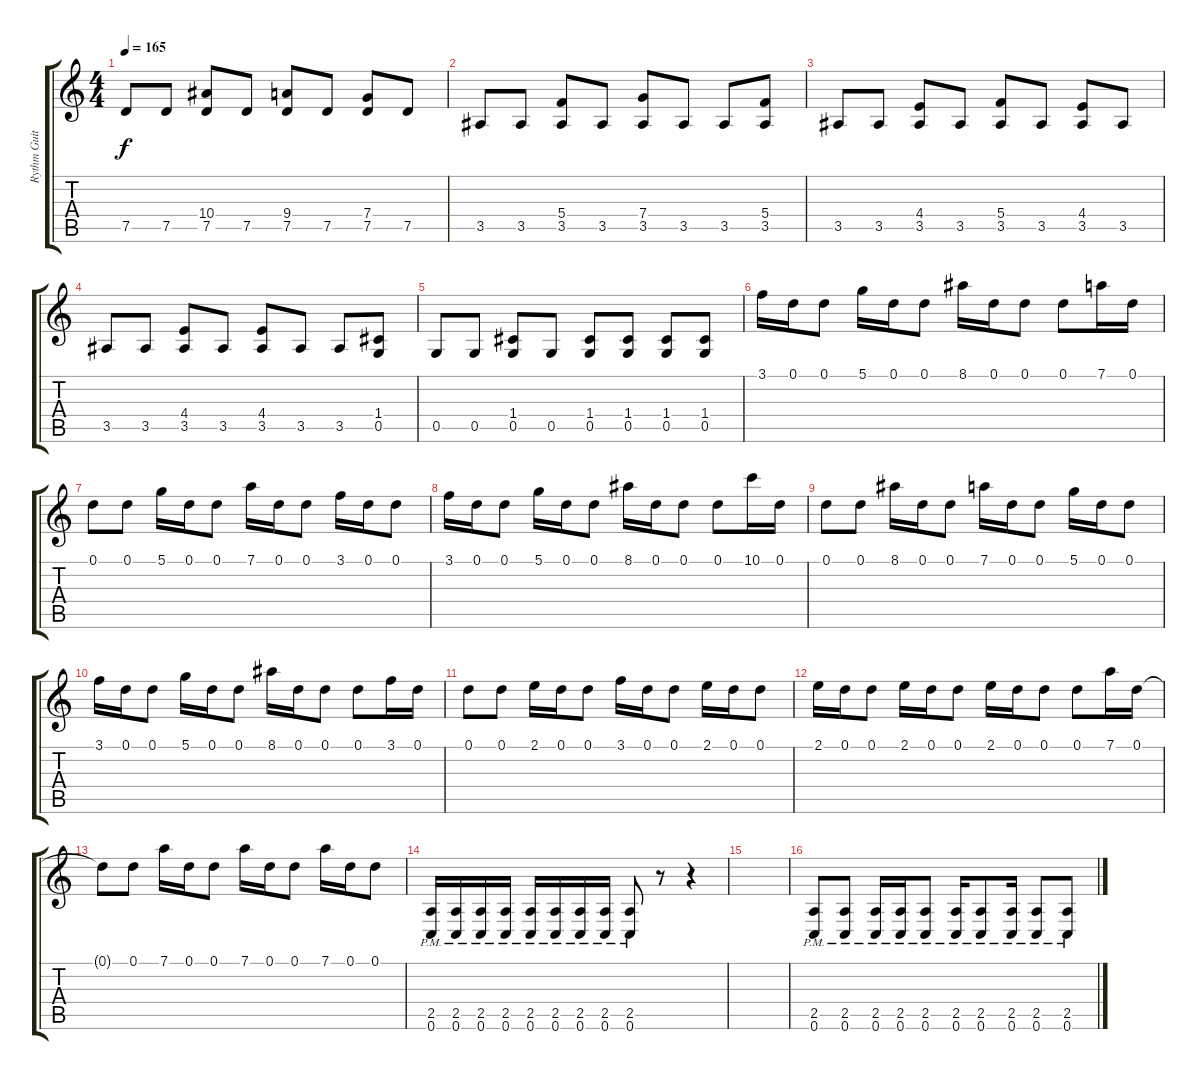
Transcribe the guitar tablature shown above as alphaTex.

\track ("Rythm Guitar" "Rythm Guit") {instrument distortionguitar}
\staff {score tabs}
\tuning (D4 A3 F3 C3 G2 C2) {hide}
\ts (4 4)
\tempo 165
\clef g2
\ks c
7.5.8{dy f} 7.5.8 (10.4 7.5).8 7.5.8 (9.4 7.5).8 7.5.8 (7.4 7.5).8 7.5.8 |
3.5.8 3.5.8 (5.4 3.5).8 3.5.8 (7.4 3.5).8 3.5.8 3.5.8 (5.4 3.5).8 |
3.5.8 3.5.8 (4.4 3.5).8 3.5.8 (5.4 3.5).8 3.5.8 (4.4 3.5).8 3.5.8 |
3.5.8 3.5.8 (4.4 3.5).8 3.5.8 (4.4 3.5).8 3.5.8 3.5.8 (1.4 0.5).8 |
0.5.8 0.5.8 (1.4 0.5).8 0.5.8 (1.4 0.5).8 (1.4 0.5).8 (1.4 0.5).8 (1.4 0.5).8 |
3.1.16 0.1.16 0.1.8 5.1.16 0.1.16 0.1.8 8.1.16 0.1.16 0.1.8 0.1.8 7.1.16 0.1.16 |
0.1.8 0.1.8 5.1.16 0.1.16 0.1.8 7.1.16 0.1.16 0.1.8 3.1.16 0.1.16 0.1.8 |
3.1.16 0.1.16 0.1.8 5.1.16 0.1.16 0.1.8 8.1.16 0.1.16 0.1.8 0.1.8 10.1.16 0.1.16 |
0.1.8 0.1.8 8.1.16 0.1.16 0.1.8 7.1.16 0.1.16 0.1.8 5.1.16 0.1.16 0.1.8 |
3.1.16 0.1.16 0.1.8 5.1.16 0.1.16 0.1.8 8.1.16 0.1.16 0.1.8 0.1.8 3.1.16 0.1.16 |
0.1.8 0.1.8 2.1.16 0.1.16 0.1.8 3.1.16 0.1.16 0.1.8 2.1.16 0.1.16 0.1.8 |
2.1.16 0.1.16 0.1.8 2.1.16 0.1.16 0.1.8 2.1.16 0.1.16 0.1.8 0.1.8 7.1.16 0.1.16 |
0.1{t}.8 0.1.8 7.1.16 0.1.16 0.1.8 7.1.16 0.1.16 0.1.8 7.1.16 0.1.16 0.1.8 |
(2.5{pm} 0.6{pm}).16 (2.5{pm} 0.6{pm}).16 (2.5{pm} 0.6{pm}).16 (2.5{pm} 0.6{pm}).16 (2.5{pm} 0.6{pm}).16 (2.5{pm} 0.6{pm}).16 (2.5{pm} 0.6{pm}).16 (2.5{pm} 0.6{pm}).16 (2.5{pm} 0.6{pm}).8 r.8 r.4 |
|
(2.5{pm} 0.6{pm}).8 (2.5{pm} 0.6{pm}).8 (2.5{pm} 0.6{pm}).16 (2.5{pm} 0.6{pm}).16 (2.5{pm} 0.6{pm}).8 (2.5{pm} 0.6{pm}).16 (2.5{pm} 0.6{pm}).8 (2.5{pm} 0.6{pm}).16 (2.5{pm} 0.6{pm}).8 (2.5{pm} 0.6{pm}).8
